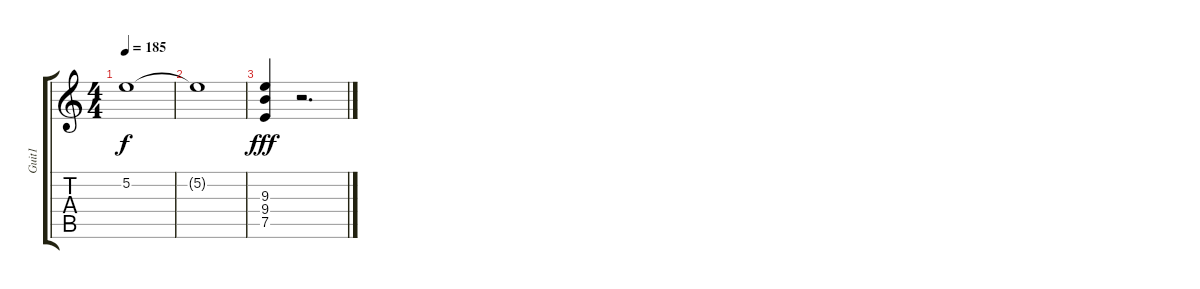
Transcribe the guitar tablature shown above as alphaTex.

\track ("Guit1" "Guit1") {instrument overdrivenguitar}
\staff {score tabs}
\tuning (E4 B3 G3 D3 A2 E2) {hide}
\ts (4 4)
\tempo 185
\clef g2
\ks c
5.2{t}.1{dy f} |
5.2{t}.1 |
(9.3 9.4 7.5).4{dy fff} r.2{d}
